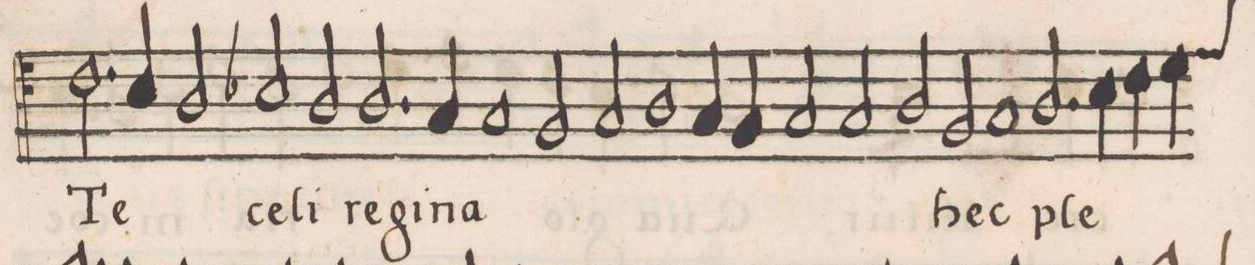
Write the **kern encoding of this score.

**kern	**text	**text
*I"ALTVS	*	*
*clefC4	*	*
*k[]	*	*
*met(C|)	*	*
*M2/1	*	*
2.c\	Te	.
4B/	.	.
2A/	.	.
2B-X/	ce-	.
=60-	=60-	=60-
2A/	-li	.
2.A/	re-	.
4G/	-gi-	.
1G/	-na	.
=61-	=61-	=61-
2F/	.	.
2G/	.	.
1A\	.	.
=62-	=62-	=62-
4G/	.	.
4F/	.	.
2G/	.	.
2G/	.	.
=63-	=63-	=63-
2A/	.	.
2F/	hec	.
1G	.	.
=64-	=64-	=64-
2.A/	ple-	.
4Bny\	.	.
4c\	.	.
*custos:e	*	*
4d\	.	.
*-	*-	*-
